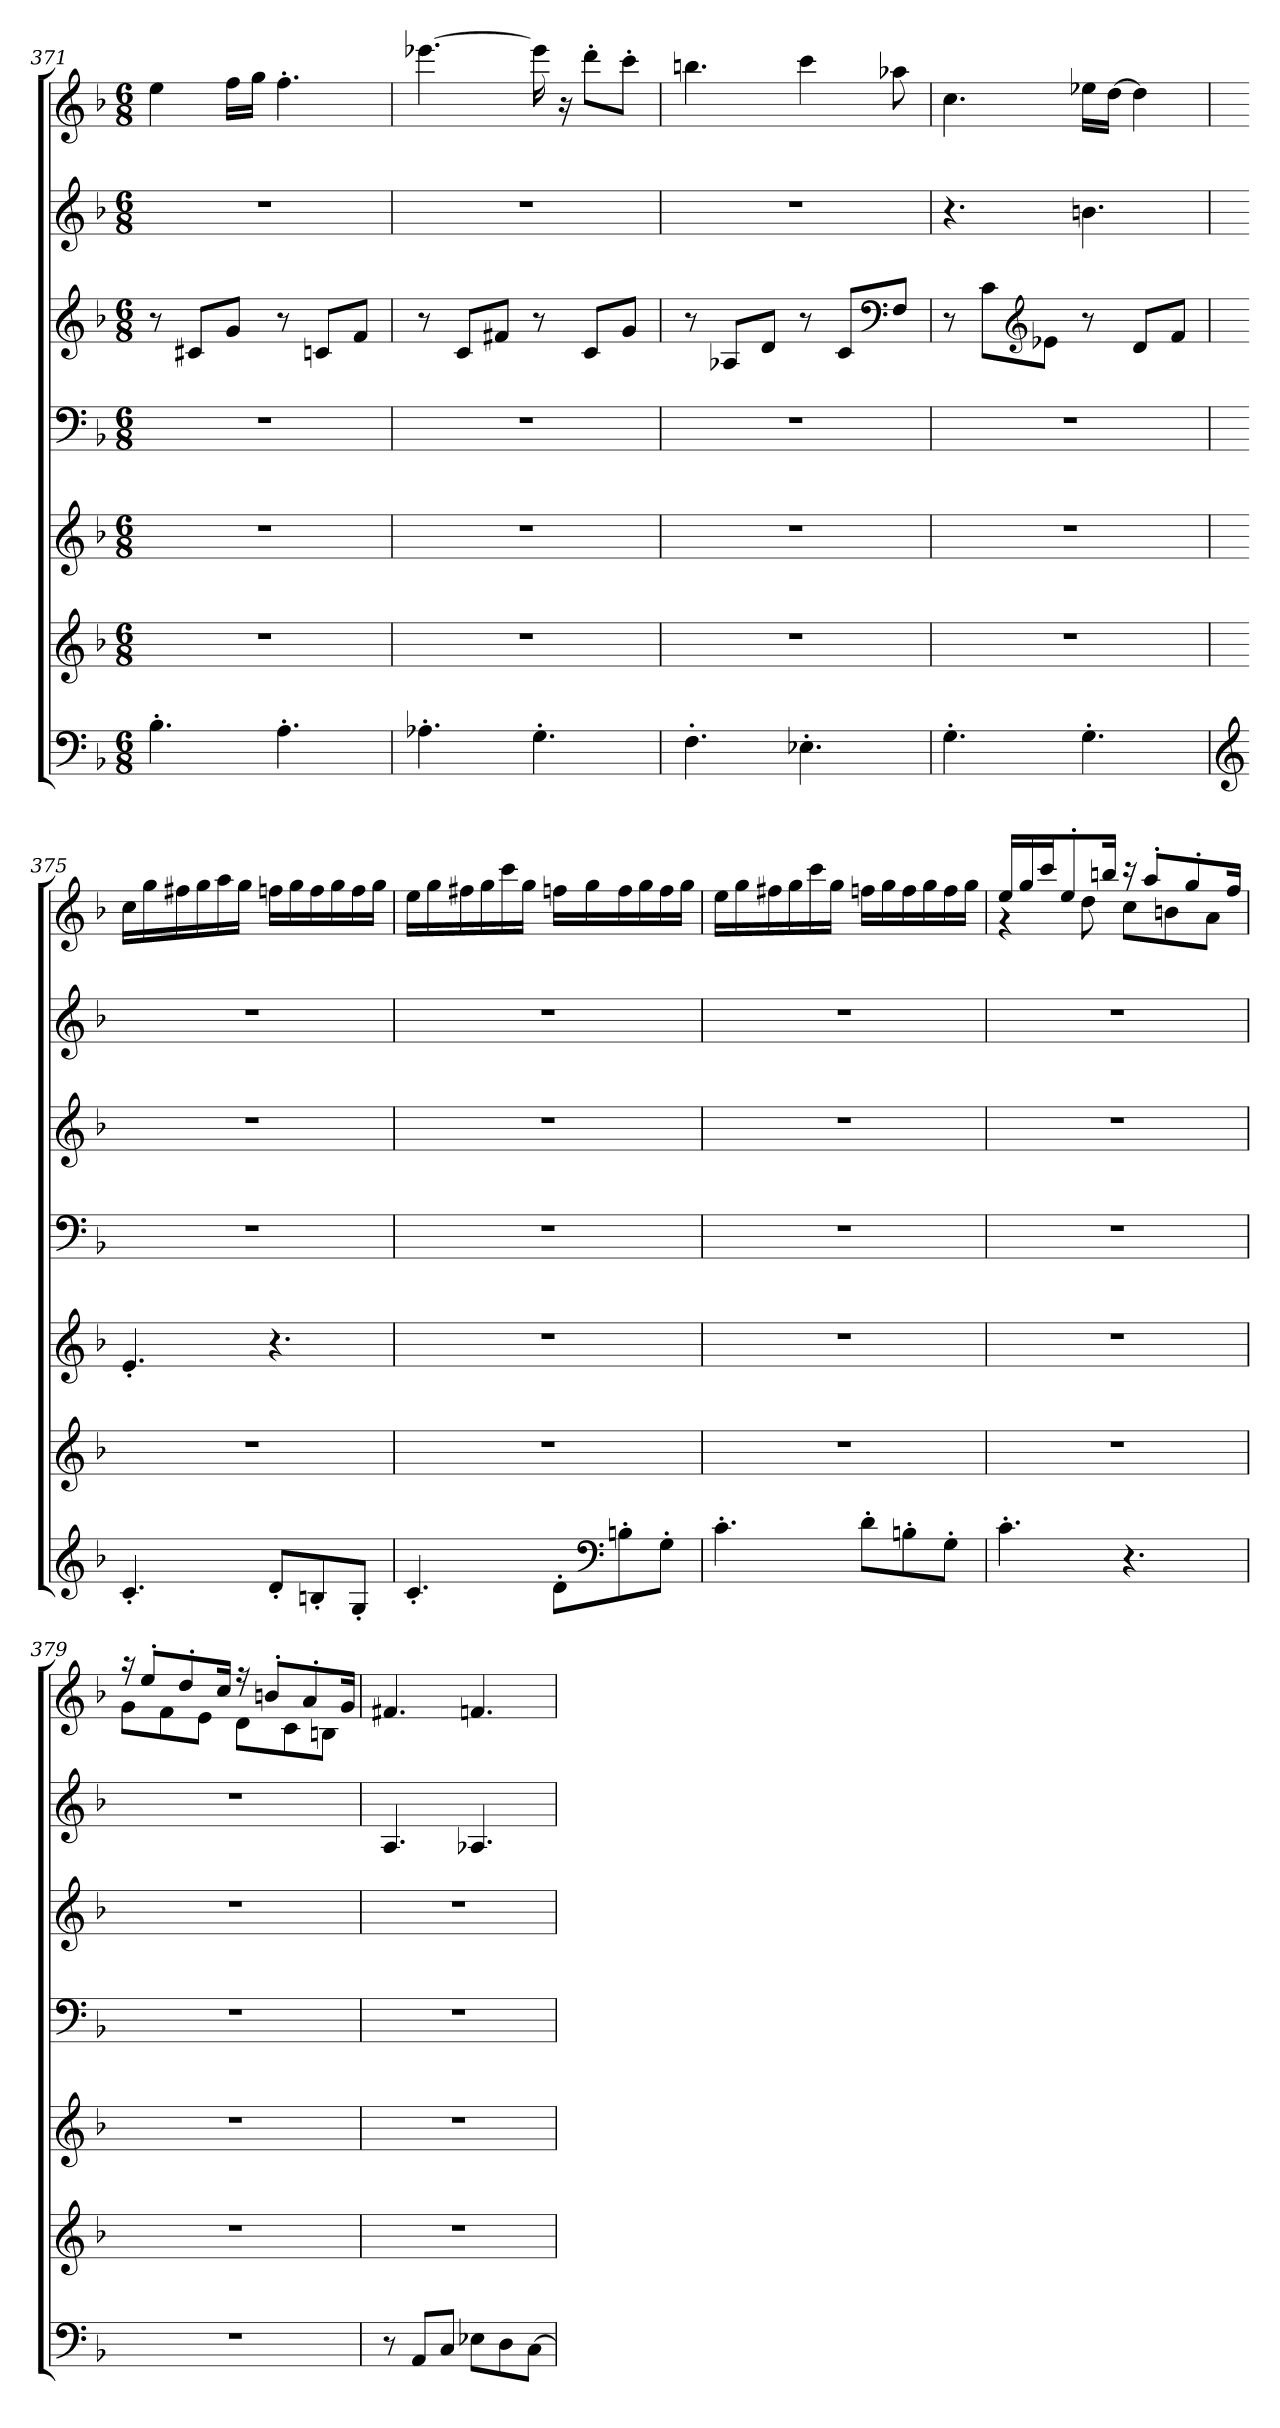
**kern	**kern	**kern	**kern	**kern	**kern	**kern
*part5	*part4	*part4	*part3	*part3	*part2	*part1
*staff7	*staff6	*staff5	*staff4	*staff3	*staff2	*staff1
*clefF4	*clefG2	*clefG2	*clefF4	*clefG2	*clefG2	*clefG2
*k[b-]	*k[b-]	*k[b-]	*k[b-]	*k[b-]	*k[b-]	*k[b-]
*M6/8	*M6/8	*M6/8	*M6/8	*M6/8	*M6/8	*M6/8
=371	=371	=371	=371	=371	=371	=371
4.B-'\	2.r	2.r	2.r	8r	2.r	4ee\
.	.	.	.	8c#X/L	.	.
.	.	.	.	8g/J	.	16ff\LL
.	.	.	.	.	.	16gg\JJ
4.A'\	.	.	.	8r	.	4.ff'\
.	.	.	.	8cn/L	.	.
.	.	.	.	8f/J	.	.
!!LO:PB:g=z
=372	=372	=372	=372	=372	=372	=372
*	*	*	*	*	*	*MM158
4.A-X'\	2.r	2.r	2.r	8r	2.r	[4.eee-X\
.	.	.	.	8c/L	.	.
.	.	.	.	8f#X/J	.	.
4.G'\	.	.	.	8r	.	16eee-\]
.	.	.	.	.	.	16r
.	.	.	.	8c/L	.	8ddd'\L
.	.	.	.	8g/J	.	8ccc'\J
=373	=373	=373	=373	=373	=373	=373
4.F'\	2.r	2.r	2.r	8r	2.r	4.bbn\
.	.	.	.	8A-X/L	.	.
.	.	.	.	8d/J	.	.
4.E-X'\	.	.	.	8r	.	4ccc\
.	.	.	.	8c/L	.	.
*	*	*	*	*clefF4	*	*
.	.	.	.	8F/J	.	8aa-X\
=374	=374	=374	=374	=374	=374	=374
4.G'\	2.r	2.r	2.r	8r	4.r	4.cc\
.	.	.	.	8c\L	.	.
*	*	*	*	*clefG2	*	*
.	.	.	.	8e-X\J	.	.
4.G'\	.	.	.	8r	4.bn\	16ee-X\LL
.	.	.	.	.	.	[16dd\JJ
.	.	.	.	8d/L	.	4dd\]
.	.	.	.	8f/J	.	.
=375	=375	=375	=375	=375	=375	=375
*clefG2	*	*	*	*	*	*
*	*	*	*	*	*	*MM159
4.c'/	2.r	4.e'/	2.r	2.r	2.r	16cc\LL
.	.	.	.	.	.	16gg\
.	.	.	.	.	.	16ff#X\
.	.	.	.	.	.	16gg\
.	.	.	.	.	.	16aa\
.	.	.	.	.	.	16gg\JJ
8d'/L	.	4.r	.	.	.	16ffn\LL
.	.	.	.	.	.	16gg\
8Bn'/	.	.	.	.	.	16ff\
.	.	.	.	.	.	16gg\
8G'/J	.	.	.	.	.	16ff\
.	.	.	.	.	.	16gg\JJ
!!LO:PB:g=z
=376	=376	=376	=376	=376	=376	=376
4.c'/	2.r	2.r	2.r	2.r	2.r	16ee\LL
.	.	.	.	.	.	16gg\
.	.	.	.	.	.	16ff#X\
.	.	.	.	.	.	16gg\
.	.	.	.	.	.	16ccc\
.	.	.	.	.	.	16gg\JJ
8d'\L	.	.	.	.	.	16ffn\LL
.	.	.	.	.	.	16gg\
*clefF4	*	*	*	*	*	*
8Bn'\	.	.	.	.	.	16ff\
.	.	.	.	.	.	16gg\
8G'\J	.	.	.	.	.	16ff\
.	.	.	.	.	.	16gg\JJ
=377	=377	=377	=377	=377	=377	=377
4.c'\	2.r	2.r	2.r	2.r	2.r	16ee\LL
.	.	.	.	.	.	16gg\
.	.	.	.	.	.	16ff#X\
.	.	.	.	.	.	16gg\
.	.	.	.	.	.	16ccc\
.	.	.	.	.	.	16gg\JJ
8d'\L	.	.	.	.	.	16ffn\LL
.	.	.	.	.	.	16gg\
8Bn'\	.	.	.	.	.	16ff\
.	.	.	.	.	.	16gg\
8G'\J	.	.	.	.	.	16ff\
.	.	.	.	.	.	16gg\JJ
=378	=378	=378	=378	=378	=378	=378
*	*	*	*	*	*	*MM159
*	*	*	*	*	*	*^
4.c'\	2.r	2.r	2.r	2.r	2.r	16ee/LL	4r
.	.	.	.	.	.	16gg/	.
.	.	.	.	.	.	16ccc/J	.
.	.	.	.	.	.	8ee'/	.
.	.	.	.	.	.	.	8dd\
.	.	.	.	.	.	16bbn/Jk	.
4.r	.	.	.	.	.	16r	8cc\L
.	.	.	.	.	.	8aa'/L	.
.	.	.	.	.	.	.	8bn\
.	.	.	.	.	.	8gg'/	.
.	.	.	.	.	.	.	8a\J
.	.	.	.	.	.	16ff/Jk	.
!!LO:PB:g=z	!!
=379	=379	=379	=379	=379	=379	=379	=379
2.r	2.r	2.r	2.r	2.r	2.r	16r	8g\L
.	.	.	.	.	.	8ee'/L	.
.	.	.	.	.	.	.	8f\
.	.	.	.	.	.	8dd'/	.
.	.	.	.	.	.	.	8e\J
.	.	.	.	.	.	16cc/Jk	.
.	.	.	.	.	.	16r	8d\L
.	.	.	.	.	.	8bn'/L	.
.	.	.	.	.	.	.	8c\
.	.	.	.	.	.	8a'/	.
.	.	.	.	.	.	.	8Bn\J
.	.	.	.	.	.	16g/Jk	.
*	*	*	*	*	*	*v	*v
=380	=380	=380	=380	=380	=380	=380
*	*	*	*	*	*	*MM159
8r	2.r	2.r	2.r	2.r	4.A/	4.f#X/
8AA/L	.	.	.	.	.	.
8C/J	.	.	.	.	.	.
8E-X\L	.	.	.	.	4.A-X/	4.fn/
8D\	.	.	.	.	.	.
[8C\J	.	.	.	.	.	.
=	=	=	=	=	=	=
*-	*-	*-	*-	*-	*-	*-
